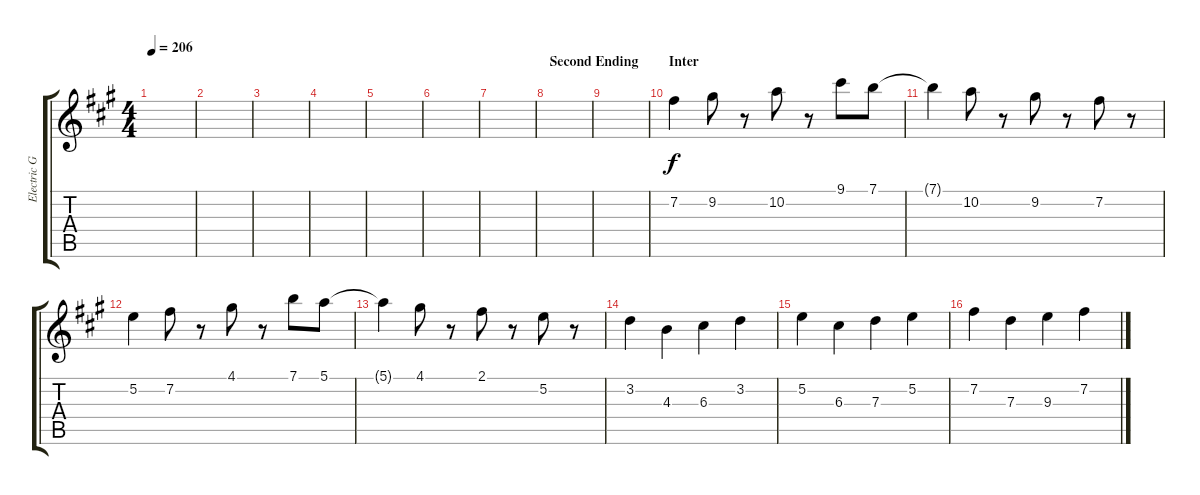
\track ("Electric Guitar" "Electric G") {instrument distortionguitar}
\staff {score tabs}
\tuning (E4 B3 G3 D3 A2 E2) {hide}
\ts (4 4)
\tempo 206
\clef g2
\ks a
|
|
|
|
|
|
|
\section ("" "Second Ending")
|
|
\section ("" "Inter")
7.2.4 9.2.8 r.8 10.2.8 r.8 9.1.8 7.1.8 |
7.1{t}.4 10.2.8 r.8 9.2.8 r.8 7.2.8 r.8 |
5.2.4 7.2.8 r.8 4.1.8 r.8 7.1.8 5.1.8 |
5.1{t}.4 4.1.8 r.8 2.1.8 r.8 5.2.8 r.8 |
3.2.4 4.3.4 6.3.4 3.2.4 |
5.2.4 6.3.4 7.3.4 5.2.4 |
7.2.4 7.3.4 9.3.4 7.2.4
